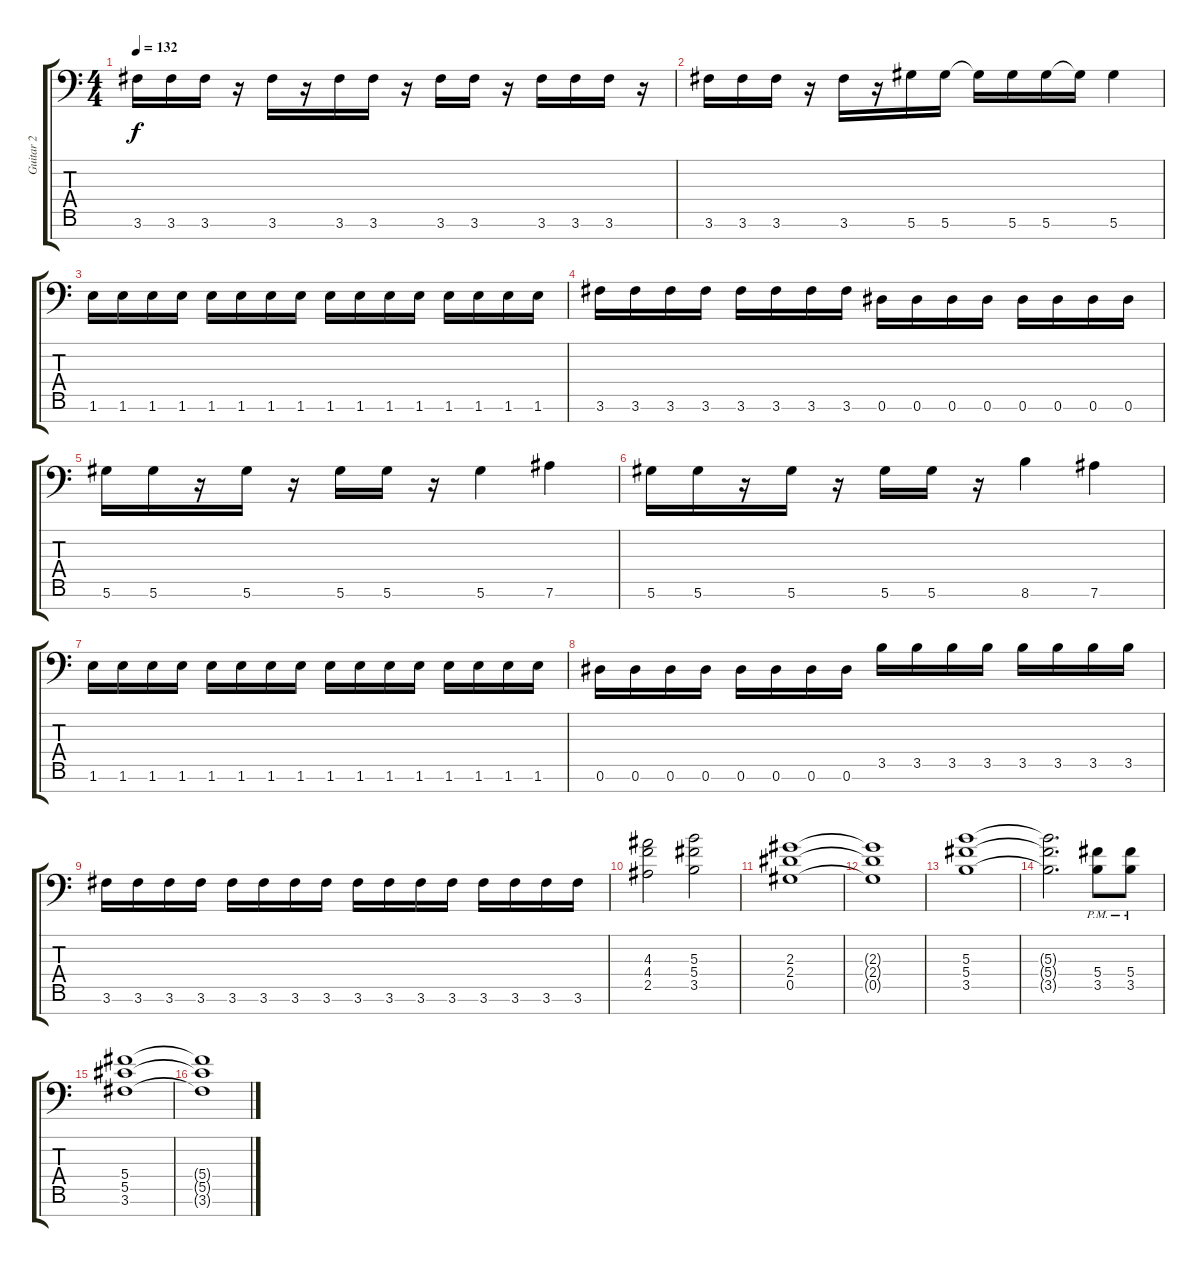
\track ("Guitar 2" "Guitar 2") {mute instrument distortionguitar}
\staff {score tabs}
\tuning (Eb4 Bb3 Gb3 Db3 Ab2 Eb2 Bb1) {hide}
\ts (4 4)
\tempo 132
\clef f4
\ks c
3.6.16{dy f} 3.6.16 3.6.16 r.16 3.6.16 r.16 3.6.16 3.6.16 r.16 3.6.16 3.6.16 r.16 3.6.16 3.6.16 3.6.16 r.16 |
3.6.16 3.6.16 3.6.16 r.16 3.6.16 r.16 5.6.16 5.6.16 5.6{t}.16 5.6.16 5.6.16 5.6{t}.16 5.6.4 |
1.6.16 1.6.16 1.6.16 1.6.16 1.6.16 1.6.16 1.6.16 1.6.16 1.6.16 1.6.16 1.6.16 1.6.16 1.6.16 1.6.16 1.6.16 1.6.16 |
3.6.16 3.6.16 3.6.16 3.6.16 3.6.16 3.6.16 3.6.16 3.6.16 0.6.16 0.6.16 0.6.16 0.6.16 0.6.16 0.6.16 0.6.16 0.6.16 |
5.6.16 5.6.16 r.16 5.6.16 r.16 5.6.16 5.6.16 r.16 5.6.4 7.6.4 |
5.6.16 5.6.16 r.16 5.6.16 r.16 5.6.16 5.6.16 r.16 8.6.4 7.6.4 |
1.6.16 1.6.16 1.6.16 1.6.16 1.6.16 1.6.16 1.6.16 1.6.16 1.6.16 1.6.16 1.6.16 1.6.16 1.6.16 1.6.16 1.6.16 1.6.16 |
0.6.16 0.6.16 0.6.16 0.6.16 0.6.16 0.6.16 0.6.16 0.6.16 3.5.16 3.5.16 3.5.16 3.5.16 3.5.16 3.5.16 3.5.16 3.5.16 |
3.6.16 3.6.16 3.6.16 3.6.16 3.6.16 3.6.16 3.6.16 3.6.16 3.6.16 3.6.16 3.6.16 3.6.16 3.6.16 3.6.16 3.6.16 3.6.16 |
(4.3 4.4 2.5).2 (5.3 5.4 3.5).2 |
(2.3 2.4 0.5).1 |
(2.3{t} 2.4{t} 0.5{t}).1 |
(5.3 5.4 3.5).1 |
(5.3{t} 5.4{t} 3.5{t}).2{d} (5.4{pm} 3.5{pm}).8 (5.4{pm} 3.5{pm}).8 |
(5.4 5.5 3.6).1 |
(5.4{t} 5.5{t} 3.6{t}).1
